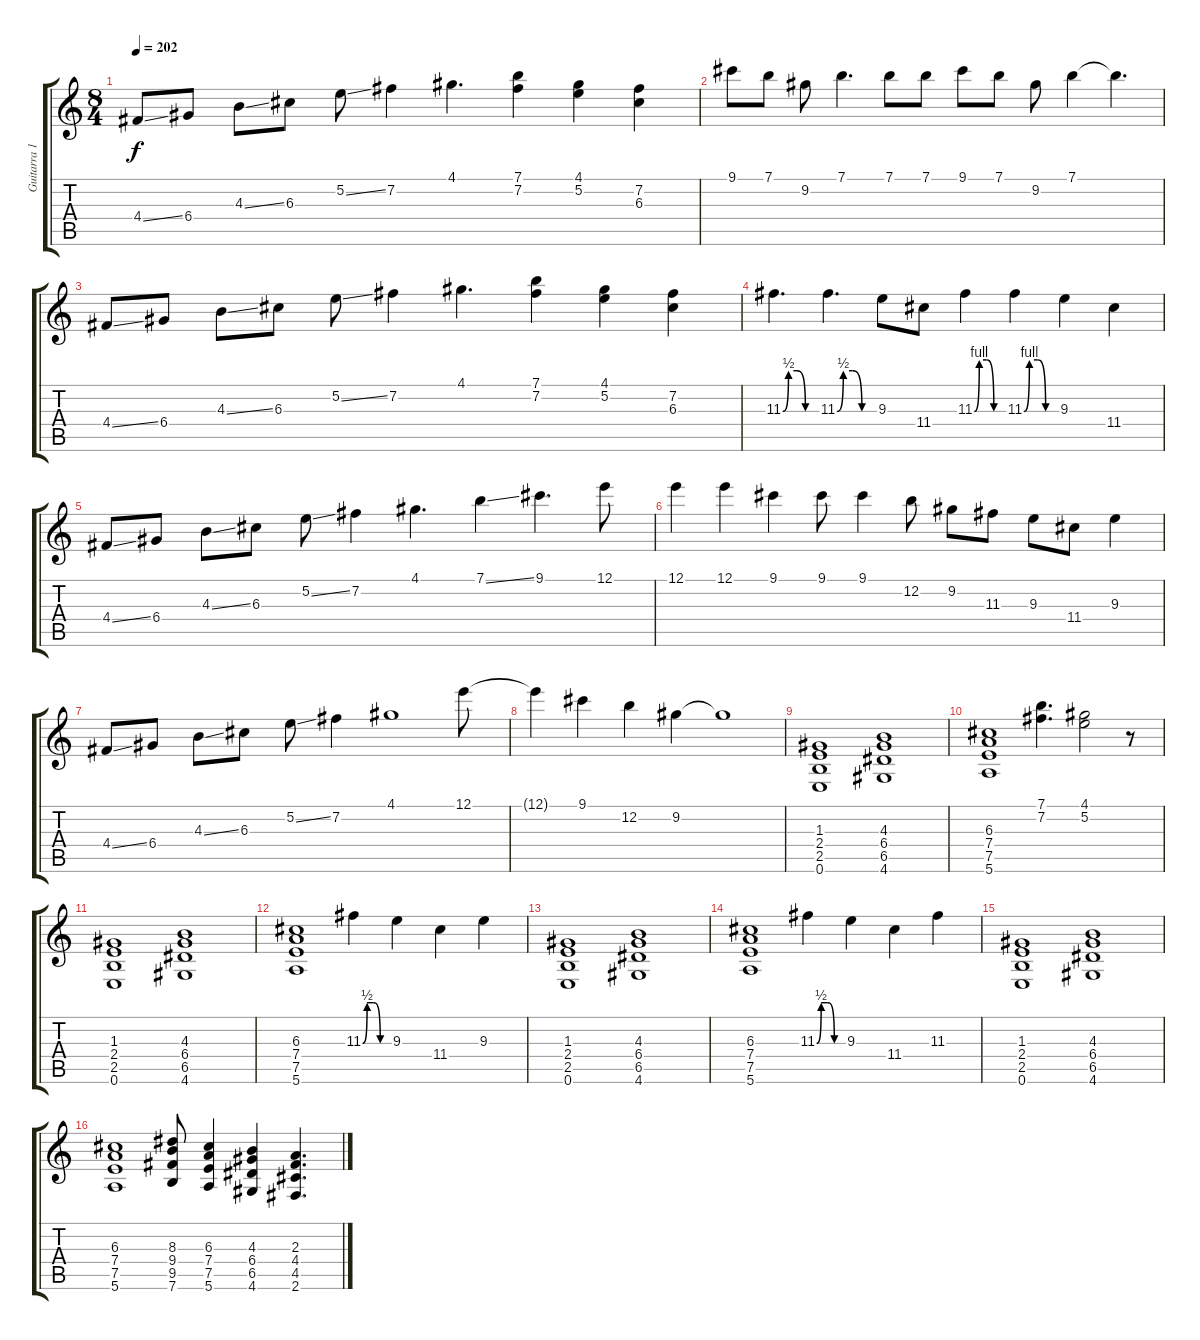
\track ("Guitarra 1 (Bruno Jaime)" "Guitarra 1") {instrument distortionguitar}
\staff {score tabs}
\tuning (E4 B3 G3 D3 A2 E2) {hide}
\ts (8 4)
\tempo 202
\clef g2
\ks c
4.4{ss}.8{dy f} 6.4.8 4.3{ss}.8 6.3.8 5.2{ss}.8 7.2.4 4.1.4{d} (7.1 7.2).4 (4.1 5.2).4 (7.2 6.3).4 |
9.1.8 7.1.8 9.2.8 7.1.4{d} 7.1.8 7.1.8 9.1.8 7.1.8 9.2.8 7.1.4 7.1{t}.4{d} |
4.4{ss}.8 6.4.8 4.3{ss}.8 6.3.8 5.2{ss}.8 7.2.4 4.1.4{d} (7.1 7.2).4 (4.1 5.2).4 (7.2 6.3).4 |
11.3{be (custom 0 0 10 2 25 2 40 0 60 0)}.4{d} 11.3{be (custom 0 0 10 2 25 2 40 0 60 0)}.4{d} 9.3.8 11.4.8 11.3{be (custom 0 0 10 4 25 4 40 0 60 0)}.4 11.3{be (custom 0 0 10 4 25 4 40 0 60 0)}.4 9.3.4 11.4.4 |
4.4{ss}.8 6.4.8 4.3{ss}.8 6.3.8 5.2{ss}.8 7.2.4 4.1.4{d} 7.1{ss}.4 9.1.4{d} 12.1.8 |
12.1.4 12.1.4 9.1.4 9.1.8 9.1.4 12.2.8 9.2.8 11.3.8 9.3.8 11.4.8 9.3.4 |
4.4{ss}.8 6.4.8 4.3{ss}.8 6.3.8 5.2{ss}.8 7.2.4 4.1.1 12.1.8 |
12.1{t}.4 9.1.4 12.2.4 9.2.4 9.2{t}.1 |
(1.3 2.4 2.5 0.6).1 (4.3 6.4 6.5 4.6).1 |
(6.3 7.4 7.5 5.6).1 (7.1 7.2).4{d} (4.1 5.2).2 r.8 |
(1.3 2.4 2.5 0.6).1 (4.3 6.4 6.5 4.6).1 |
(6.3 7.4 7.5 5.6).1 11.3{be (custom 0 0 10 2 25 2 40 0 60 0)}.4 9.3.4 11.4.4 9.3.4 |
(1.3 2.4 2.5 0.6).1 (4.3 6.4 6.5 4.6).1 |
(6.3 7.4 7.5 5.6).1 11.3{be (custom 0 0 10 2 25 2 40 0 60 0)}.4 9.3.4 11.4.4 11.3.4 |
(1.3 2.4 2.5 0.6).1 (4.3 6.4 6.5 4.6).1 |
(6.3 7.4 7.5 5.6).1 (8.3 9.4 9.5 7.6).8 (6.3 7.4 7.5 5.6).4 (4.3 6.4 6.5 4.6).4 (2.3 4.4 4.5 2.6).4{d}
